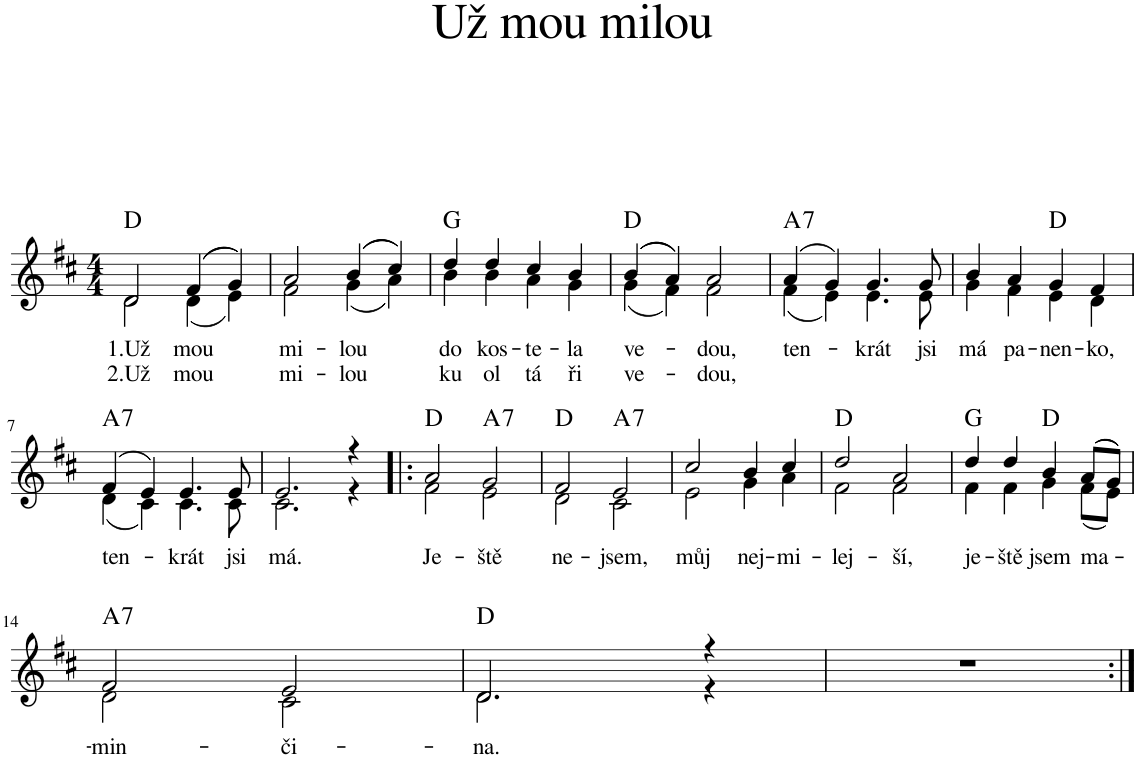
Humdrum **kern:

**kern	**text	**text	**harte
*part1	*part1	*part1	*part1
*staff1	*staff1	*staff1	*
*I"Piano	*	*	*
*I'Pno.	*	*	*
*clefG2	*	*	*
*k[f#c#]	*	*	*
*M4/4	*	*	*
=1	=1	=1	=1
!	!LO:LY:b	!LO:LY:b	!
*^	*	*	*
2d/	2d\	1.Už	2.Už	D:maj
!	!	!LO:LY:b	!LO:LY:b	!
((4f#/	(4d\	mou	mou	.
4g/))	4e\)	.	.	.
=2	=2	=2	=2	=2
!	!	!LO:LY:b	!LO:LY:b	!
2a/	2f#\	mi-	mi-	.
!	!	!LO:LY:b	!LO:LY:b	!
((4b/	(4g\	-lou	-lou	.
4cc#/))	4a\)	.	.	.
=3	=3	=3	=3	=3
!	!	!LO:LY:b	!LO:LY:b	!
4dd/	4b\	do	ku	G:maj
!	!	!LO:LY:b	!LO:LY:b	!
4dd/	4b\	kos-	ol	.
!	!	!LO:LY:b	!LO:LY:b	!
4cc#/	4a\	-te-	tá	.
!	!	!LO:LY:b	!LO:LY:b	!
4b/	4g\	-la	ři	.
=4	=4	=4	=4	=4
!	!	!LO:LY:b	!LO:LY:b	!
((4b/	(4g\	ve-	ve-	D:maj
4a/))	4f#\)	.	.	.
!	!	!LO:LY:b	!LO:LY:b	!
2a/	2f#\	-dou,	-dou,	.
=5	=5	=5	=5	=5
!	!	!LO:LY:b	!	!LO:H:kt=7
(4a/	(4f#\	ten-	.	A:7
4g/)	4e\)	.	.	.
!	!	!LO:LY:b	!	!
4.g/	4.e\	-krát	.	.
!	!	!LO:LY:b	!	!
8g/	8e\	jsi	.	.
=6	=6	=6	=6	=6
!	!	!LO:LY:b	!	!
4b/	4g\	má	.	.
!	!	!LO:LY:b	!	!
4a/	4f#\	pa-	.	.
!	!	!LO:LY:b	!	!
4g/	4e\	-nen-	.	D:maj
!	!	!LO:LY:b	!	!
4f#/	4d\	-ko,	.	.
!!LO:LB:g=z	!!
=7	=7	=7	=7	=7
!	!	!LO:LY:b	!	!LO:H:kt=7
(4f#/	(4d\	ten-	.	A:7
4e/)	4c#\)	.	.	.
!	!	!LO:LY:b	!	!
4.e/	4.c#\	-krát	.	.
!	!	!LO:LY:b	!	!
8e/	8c#\	jsi	.	.
=8	=8	=8	=8	=8
!	!	!LO:LY:b	!	!
2.e/	2.c#\	má.	.	.
4r	4r	.	.	.
=9!|:	=9!|:	=9!|:	=9!|:	=9!|:
!	!	!LO:LY:b	!	!
2a/	2f#\	Je-	.	D:maj
!	!	!LO:LY:b	!	!LO:H:kt=7
2g/	2e\	-ště	.	A:7
=10	=10	=10	=10	=10
!	!	!LO:LY:b	!	!
2f#/	2d\	ne-	.	D:maj
!	!	!LO:LY:b	!	!LO:H:kt=7
2e/	2c#\	-jsem,	.	A:7
=11	=11	=11	=11	=11
!	!	!LO:LY:b	!	!
2cc#/	2e\	můj	.	.
!	!	!LO:LY:b	!	!
4b/	4g\	nej-	.	.
!	!	!LO:LY:b	!	!
4cc#/	4a\	-mi-	.	.
=12	=12	=12	=12	=12
!	!	!LO:LY:b	!	!
2dd/	2f#\	-lej-	.	D:maj
!	!	!LO:LY:b	!	!
2a/	2f#\	-ší,	.	.
=13	=13	=13	=13	=13
!	!	!LO:LY:b	!	!
4dd/	4f#\	je-	.	G:maj
!	!	!LO:LY:b	!	!
4dd/	4f#\	-ště	.	.
!	!	!LO:LY:b	!	!
4b/	4g\	jsem	.	D:maj
!	!	!LO:LY:b	!	!
((8a/L	(8f#\L	ma-	.	.
8g/J))	8e\J)	.	.	.
!!LO:LB:g=z	!!
=14	=14	=14	=14	=14
!	!	!LO:LY:b	!	!LO:H:kt=7
2f#/	2d\	-min-	.	A:7
!	!	!LO:LY:b	!	!
2e/	2c#\	-či-	.	.
=15	=15	=15	=15	=15
!	!	!LO:LY:b	!	!
2.d/	2.d\	-na.	.	D:maj
4r	4r	.	.	.
*v	*v	*	*	*
=16	=16	=16	=16
1r	.	.	.
=:|!	=:|!	=:|!	=:|!
*-	*-	*-	*-
